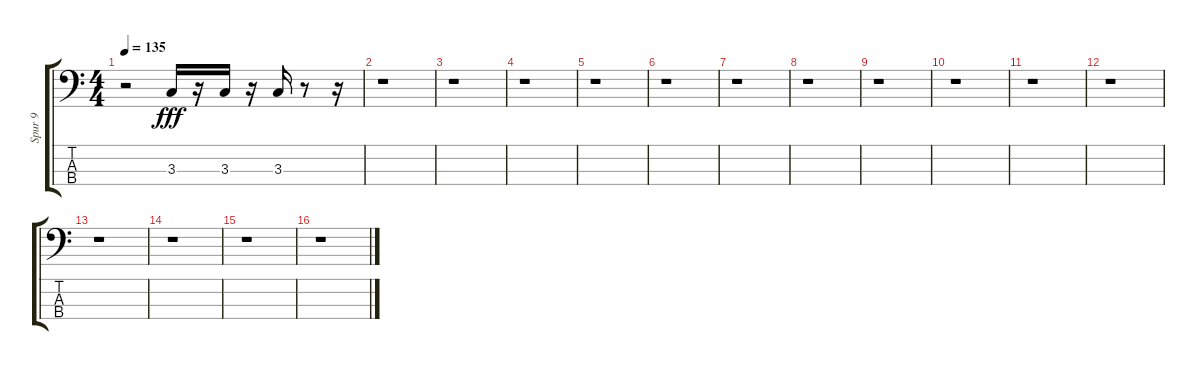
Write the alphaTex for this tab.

\track ("Spur 9" "Spur 9") {instrument electricguitarjazz}
\staff {score tabs}
\tuning (G2 D2 A1 E1) {hide}
\ts (4 4)
\tempo 135
\clef f4
\ks c
r.2{dy fff} 3.3.16 r.16 3.3.16 r.16 3.3.16 r.8 r.16 |
r.1 |
r.1 |
r.1 |
r.1 |
r.1 |
r.1 |
r.1 |
r.1 |
r.1 |
r.1 |
r.1 |
r.1 |
r.1 |
r.1 |
r.1
